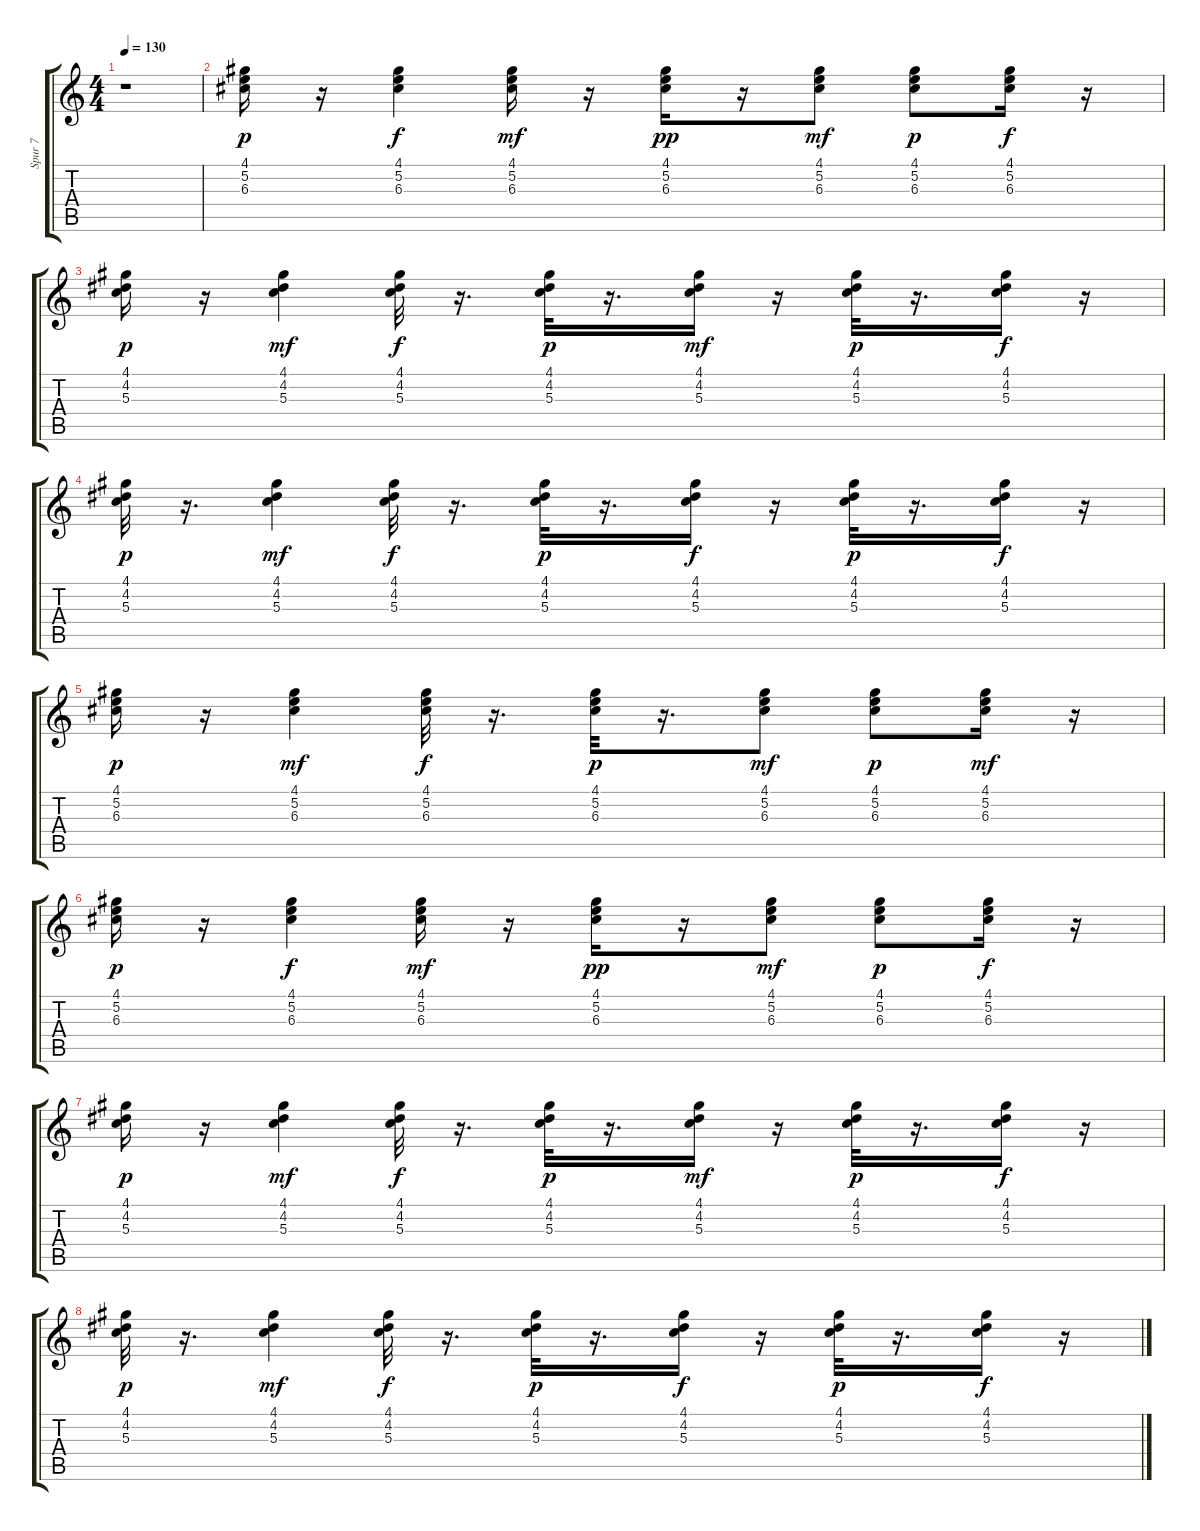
\track ("Spur 7" "Spur 7") {instrument acousticguitarsteel}
\staff {score tabs}
\tuning (E4 B3 G3 D3 A2 E2) {hide}
\ts (4 4)
\tempo 130
\clef g2
\ks c
r.1{dy mf} |
(4.1 5.2 6.3).16{dy p} r.16 (4.1 5.2 6.3).4{dy f} (4.1 5.2 6.3).16{dy mf} r.16 (4.1 5.2 6.3).16{dy pp} r.16 (4.1 5.2 6.3).8{dy mf} (4.1 5.2 6.3).8{dy p} (4.1 5.2 6.3).16{dy f} r.16 |
(4.1 4.2 5.3).16{dy p} r.16 (4.1 4.2 5.3).4{dy mf} (4.1 4.2 5.3).32{dy f} r.16{d} (4.1 4.2 5.3).32{dy p} r.16{d} (4.1 4.2 5.3).16{dy mf} r.16 (4.1 4.2 5.3).32{dy p} r.16{d} (4.1 4.2 5.3).16{dy f} r.16 |
(4.1 4.2 5.3).32{dy p} r.16{d} (4.1 4.2 5.3).4{dy mf} (4.1 4.2 5.3).32{dy f} r.16{d} (4.1 4.2 5.3).32{dy p} r.16{d} (4.1 4.2 5.3).16{dy f} r.16 (4.1 4.2 5.3).32{dy p} r.16{d} (4.1 4.2 5.3).16{dy f} r.16 |
(4.1 5.2 6.3).16{dy p} r.16 (4.1 5.2 6.3).4{dy mf} (4.1 5.2 6.3).32{dy f} r.16{d} (4.1 5.2 6.3).32{dy p} r.16{d} (4.1 5.2 6.3).8{dy mf} (4.1 5.2 6.3).8{dy p} (4.1 5.2 6.3).16{dy mf} r.16 |
(4.1 5.2 6.3).16{dy p} r.16 (4.1 5.2 6.3).4{dy f} (4.1 5.2 6.3).16{dy mf} r.16 (4.1 5.2 6.3).16{dy pp} r.16 (4.1 5.2 6.3).8{dy mf} (4.1 5.2 6.3).8{dy p} (4.1 5.2 6.3).16{dy f} r.16 |
(4.1 4.2 5.3).16{dy p} r.16 (4.1 4.2 5.3).4{dy mf} (4.1 4.2 5.3).32{dy f} r.16{d} (4.1 4.2 5.3).32{dy p} r.16{d} (4.1 4.2 5.3).16{dy mf} r.16 (4.1 4.2 5.3).32{dy p} r.16{d} (4.1 4.2 5.3).16{dy f} r.16 |
(4.1 4.2 5.3).32{dy p} r.16{d} (4.1 4.2 5.3).4{dy mf} (4.1 4.2 5.3).32{dy f} r.16{d} (4.1 4.2 5.3).32{dy p} r.16{d} (4.1 4.2 5.3).16{dy f} r.16 (4.1 4.2 5.3).32{dy p} r.16{d} (4.1 4.2 5.3).16{dy f} r.16
